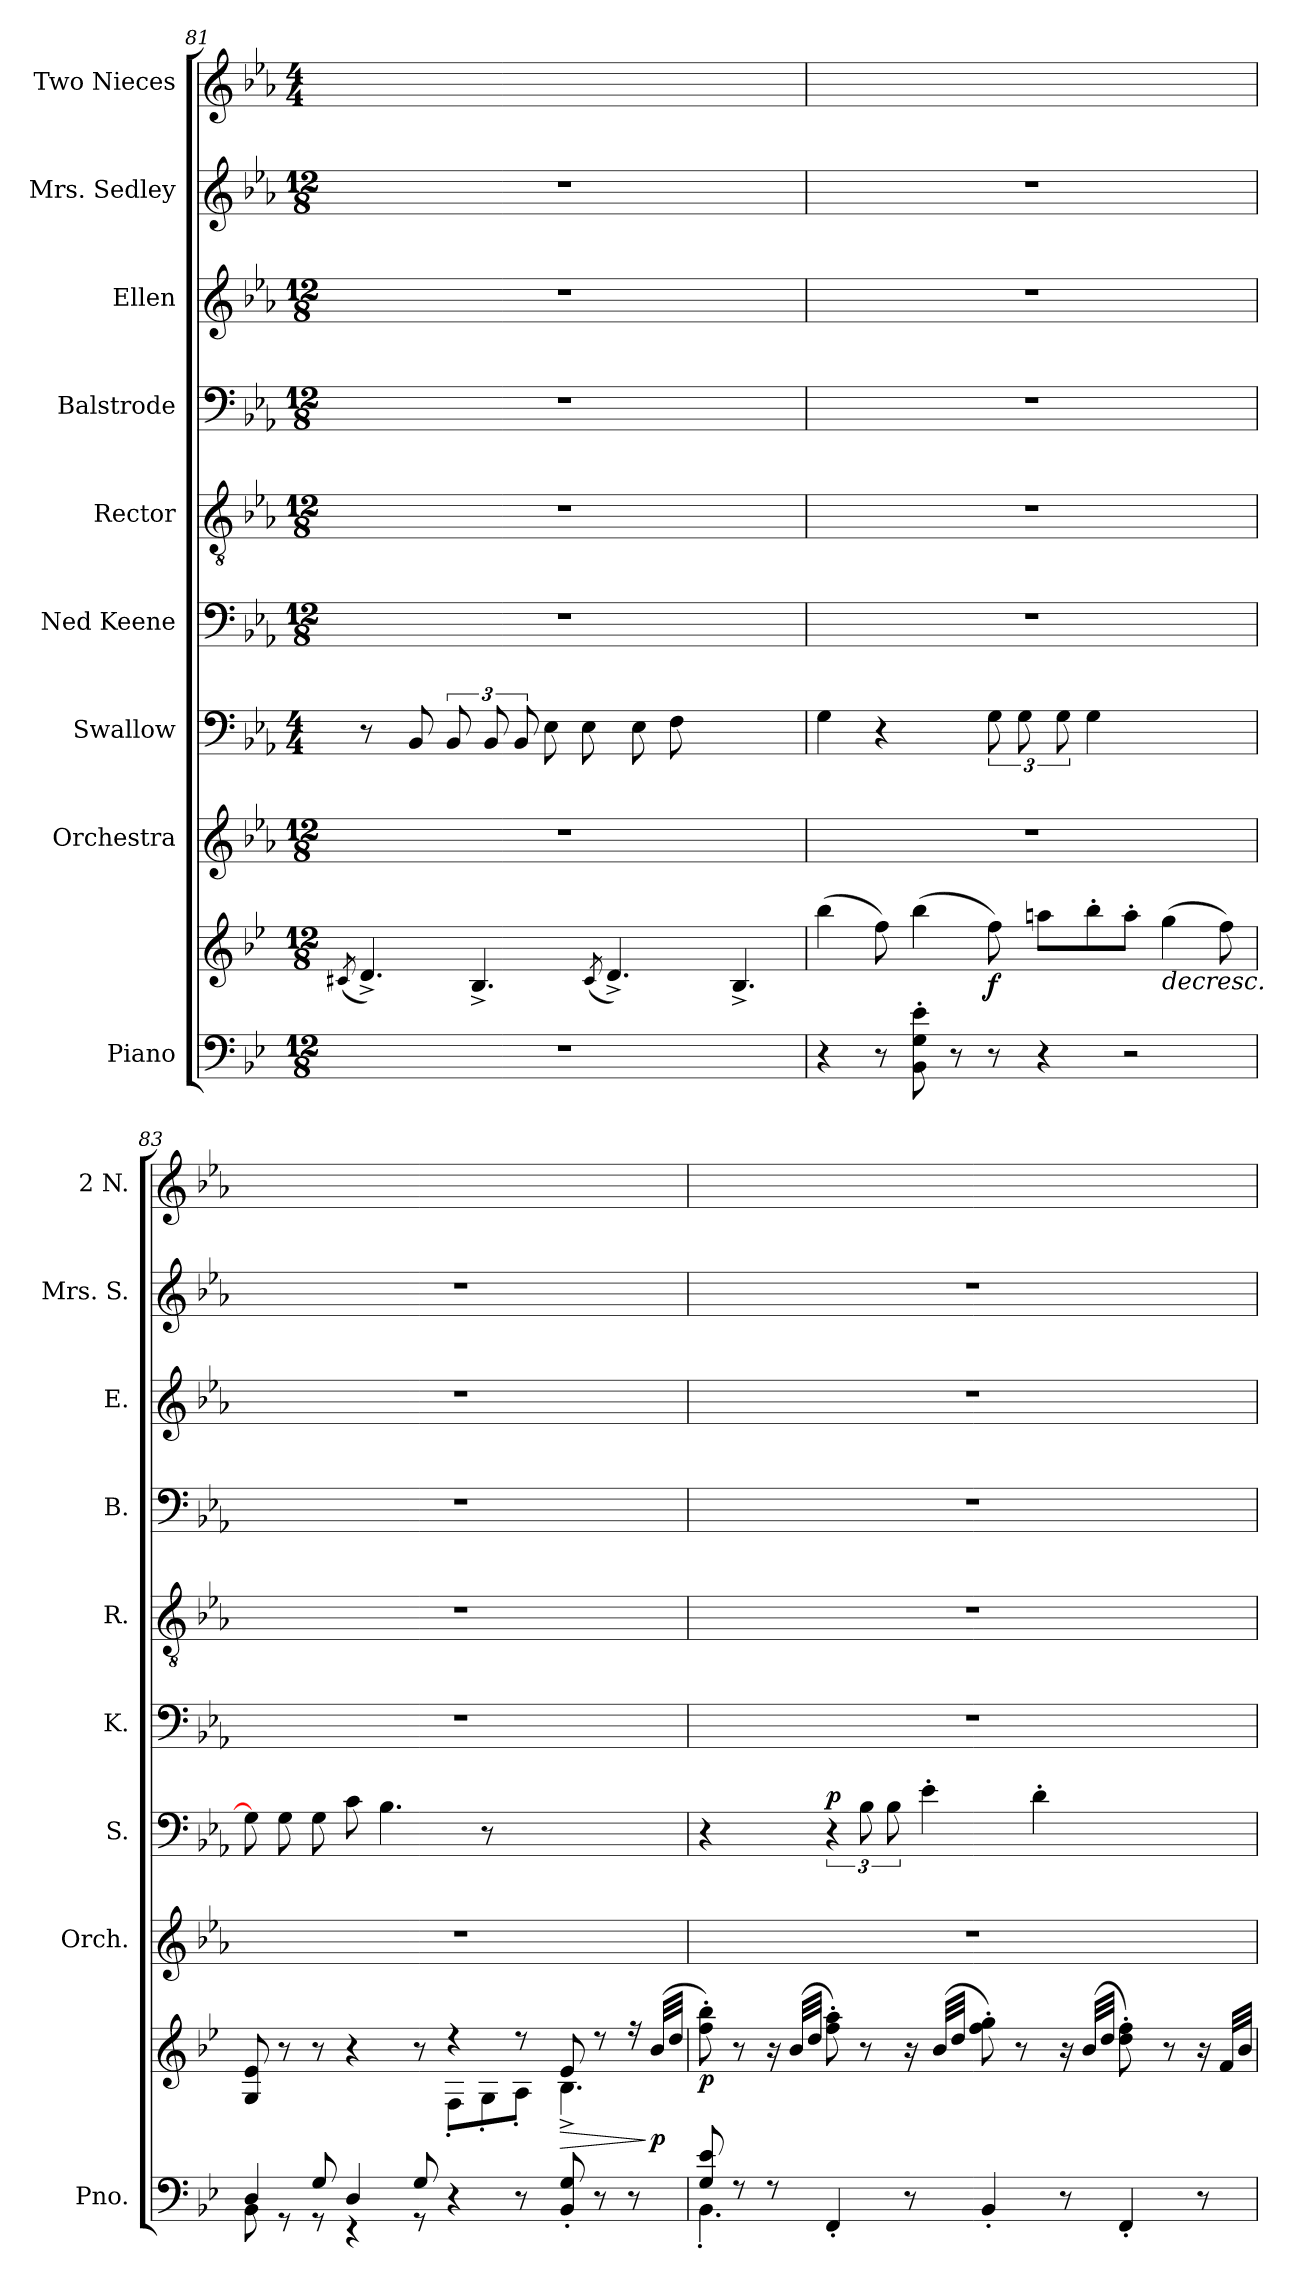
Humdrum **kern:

**kern	**kern	**dynam	**kern	**kern	**dynam	**kern	**kern	**kern	**kern	**kern	**kern
*part9	*part9	*part9	*part8	*part7	*part7	*part6	*part5	*part4	*part3	*part2	*part1
*staff10	*staff9	*staff9/10	*staff8	*staff7	*staff7	*staff6	*staff5	*staff4	*staff3	*staff2	*staff1
*I"Piano	*	*	*I"Orchestra	*I"Swallow	*	*I"Ned Keene	*I"Rector	*I"Balstrode	*I"Ellen	*I"Mrs. Sedley	*I"Two Nieces
*I'Pno.	*	*	*I'Orch.	*I'S.	*	*I'K.	*I'R.	*I'B.	*I'E.	*I'Mrs. S.	*I'2 N.
!!LO:PB:g=z
*clefF4	*clefG2	*	*clefG2	*clefF4	*	*clefF4	*clefGv2	*clefF4	*clefG2	*clefG2	*clefG2
*k[b-e-]	*k[b-e-]	*	*k[b-e-a-]	*k[b-e-a-]	*	*k[b-e-a-]	*k[b-e-a-]	*k[b-e-a-]	*k[b-e-a-]	*k[b-e-a-]	*k[b-e-a-]
*M12/8	*M12/8	*	*M12/8	*M4/4	*	*M12/8	*M12/8	*M12/8	*M12/8	*M12/8	*M4/4
=81	=81	=81	=81	=81	=81	=81	=81	=81	=81	=81	=81
.	(<8qc#X/	.	.	.	.	.	.	.	.	.	.
!	!	!	!	!LO:N:vis=8	!	!	!	!	!	!	!
1.r	4.d^/)	.	1.r	8.r	.	1.r	1.r	1.r	1.r	1.r	1.r
.	.	.	.	8BB-/	.	.	.	.	.	.	.
.	.	.	.	12BB-/	.	.	.	.	.	.	.
.	4.B-^/	.	.	.	.	.	.	.	.	.	.
.	.	.	.	12BB-/	.	.	.	.	.	.	.
.	.	.	.	12BB-/	.	.	.	.	.	.	.
.	.	.	.	8E-\	.	.	.	.	.	.	.
.	.	.	.	8E-\	.	.	.	.	.	.	.
.	(<8qc#/	.	.	.	.	.	.	.	.	.	.
.	4.d^/)	.	.	.	.	.	.	.	.	.	.
.	.	.	.	8E-\	.	.	.	.	.	.	.
.	.	.	.	8F\	.	.	.	.	.	.	.
.	.	.	.	4..ryy	.	.	.	.	.	.	.
.	4.B-^/	.	.	.	.	.	.	.	.	.	.
=82	=82	=82	=82	=82	=82	=82	=82	=82	=82	=82	=82
4r	(>4bb-\	.	1.r	4G\	.	1.r	1.r	1.r	1.r	1.r	1.r
!	!	!	!	!LO:N:vis=4	!	!	!	!	!	!	!
8r	8ff\)	.	.	4.r	.	.	.	.	.	.	.
!	!	!LO:DY:b=2	!	!	!	!	!	!	!	!	!
!	!	!LO:DY:n=1:b	!	!	!	!	!	!	!	!	!
8BB-\' 8G\' 8e-\'	(>4bb-\	pp f	.	.	.	.	.	.	.	.	.
8r	.	.	.	.	.	.	.	.	.	.	.
!	!	!LO:DY:n=2:b	!	!	!	!	!	!	!	!	!
8r	8ff\)	f	.	12G\	.	.	.	.	.	.	.
.	.	.	.	12G\	.	.	.	.	.	.	.
4r	8aan\L	.	.	.	.	.	.	.	.	.	.
.	.	.	.	12G\	.	.	.	.	.	.	.
.	8bb-'\	.	.	[4G\	.	.	.	.	.	.	.
2r	8aa'\J	.	.	.	.	.	.	.	.	.	.
!	!	!LO:HP:b	!	!	!	!	!	!	!	!	!
.	(>4gg\	>	.	4.ryy	.	.	.	.	.	.	.
.	8ff\)	.	.	.	.	.	.	.	.	.	.
!!LO:PB:g=z
=83	=83	=83	=83	=83	=83	=83	=83	=83	=83	=83	=83
*^	*^	*	*	*	*	*	*	*	*	*	*
4D/	8BB-\	8G/ 8e-/	2.ryy	.	1.r	8G\]	.	1.r	1.r	1.r	1.r	1.r	1.r
.	8r	8r	.	.	.	8G\	.	.	.	.	.	.	.
8G/	8r	8r	.	.	.	8G\	.	.	.	.	.	.	.
4D/	4r	4r	.	.	.	8c\	.	.	.	.	.	.	.
.	.	.	.	.	.	4.B-\	.	.	.	.	.	.	.
8G/	8r	8r	.	.	.	.	.	.	.	.	.	.	.
4r	2.ryy	4r	8F'\L	.	.	.	.	.	.	.	.	.	.
!	!	!	!	!	!	!LO:N:vis=8	!	!	!	!	!	!	!
.	.	.	8G'\	.	.	8.r	.	.	.	.	.	.	.
8r	.	8r	8A'\J	.	.	.	.	.	.	.	.	.	.
.	.	.	.	.	.	4..ryy	.	.	.	.	.	.	.
!	!	!	!	!LO:HP:b	!	!	!	!	!	!	!	!	!
8BB-/' 8G/'	.	8e-/	4.B-^\	>	.	.	.	.	.	.	.	.	.
8r	.	8r	.	.	.	.	.	.	.	.	.	.	.
8r	.	16r	.	.	.	.	.	.	.	.	.	.	.
!	!	!	!	!LO:DY:n=1:b	!	!	!	!	!	!	!	!	!
.	.	(>32b-/LLL	.	] p	.	.	.	.	.	.	.	.	.
.	.	32dd/JJJ	.	.	.	.	.	.	.	.	.	.	.
*v	*v	*	*	*	*	*	*	*	*	*	*	*	*
*	*v	*v	*	*	*	*	*	*	*	*	*	*
.	.	]	.	.	.	.	.	.	.	.	.
=84	=84	=84	=84	=84	=84	=84	=84	=84	=84	=84	=84
*^	*	*	*	*	*	*	*	*	*	*	*
!	!	!	!LO:DY:b	!	!LO:N:vis=4	!	!	!	!	!	!	!
8G/ 8e-/	4.BB-'\	8ff\' 8bb-\')	p	1.r	4.r	.	1.r	1.r	1.r	1.r	1.r	1.r
8r	.	8r	.	.	.	.	.	.	.	.	.	.
8r	.	16r	.	.	.	.	.	.	.	.	.	.
.	.	(>32b-/LLL	.	.	.	.	.	.	.	.	.	.
.	.	32dd/JJJ	.	.	.	.	.	.	.	.	.	.
!	!	!	!	!	!LO:N:vis=8	!LO:DY:a	!	!	!	!	!	!
4FF'/	1ryy	8ff\' 8aa\')	.	.	12.r	p	.	.	.	.	.	.
.	.	8r	.	.	12B-\	.	.	.	.	.	.	.
.	.	.	.	.	12B-\	.	.	.	.	.	.	.
8r	.	16r	.	.	.	.	.	.	.	.	.	.
.	.	.	.	.	4e-'\	.	.	.	.	.	.	.
.	.	(>32b-/LLL	.	.	.	.	.	.	.	.	.	.
.	.	32dd/JJJ	.	.	.	.	.	.	.	.	.	.
4BB-'/	.	8ff\' 8gg\')	.	.	.	.	.	.	.	.	.	.
.	.	8r	.	.	.	.	.	.	.	.	.	.
.	.	.	.	.	4d'\	.	.	.	.	.	.	.
8r	.	16r	.	.	.	.	.	.	.	.	.	.
.	.	(>32b-/LLL	.	.	.	.	.	.	.	.	.	.
.	.	32dd/JJJ	.	.	.	.	.	.	.	.	.	.
4FF'/	.	8dd\' 8ff\')	.	.	.	.	.	.	.	.	.	.
.	.	.	.	.	3ryy	.	.	.	.	.	.	.
.	.	8r	.	.	.	.	.	.	.	.	.	.
8r	8ryy	16r	.	.	.	.	.	.	.	.	.	.
.	.	32f/LLL	.	.	.	.	.	.	.	.	.	.
.	.	32b-/JJJ	.	.	.	.	.	.	.	.	.	.
*v	*v	*	*	*	*	*	*	*	*	*	*	*
=	=	=	=	=	=	=	=	=	=	=	=
*-	*-	*-	*-	*-	*-	*-	*-	*-	*-	*-	*-
